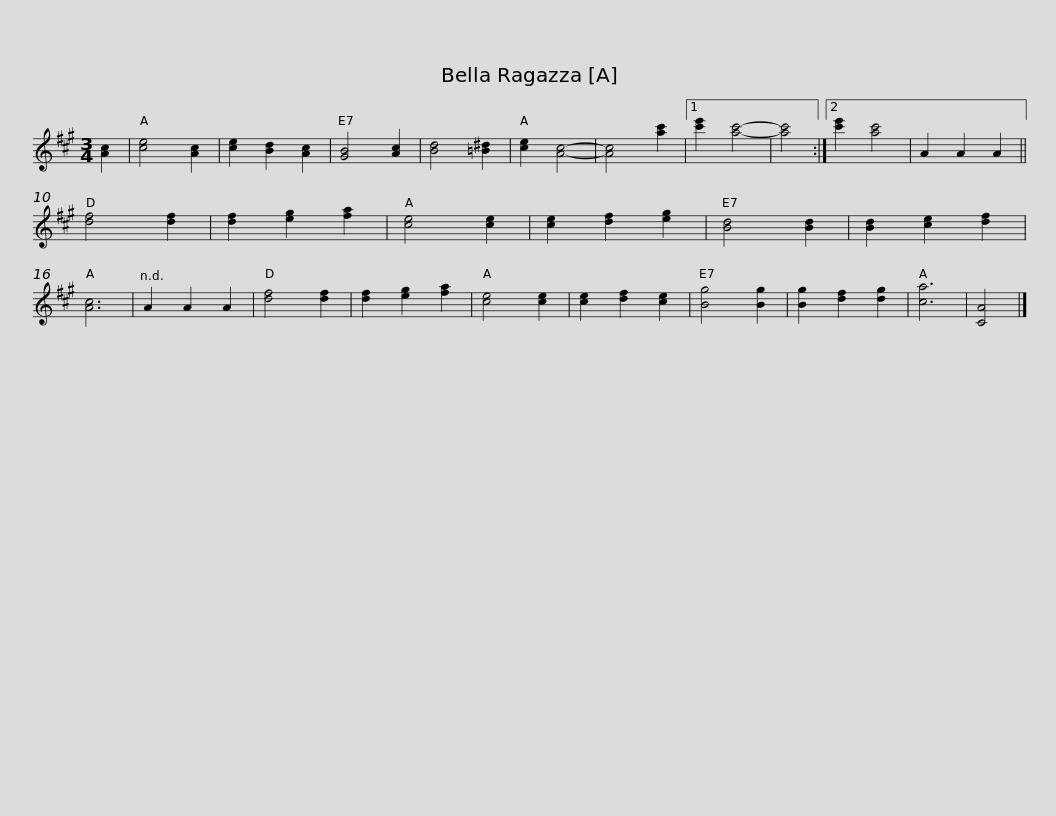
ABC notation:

X:1
L:1/8
M:3/4
I:linebreak $
K:A
V:1 treble
V:1
 [Ac]2 | [ce]4 [Ac]2 | [ce]2 [Bd]2 [Ac]2 | [GB]4 [Ac]2 | [Bd]4 [=B^d]2 | %5
 [ce]2 [Ac]4- | [Ac]4 [ac']2 |1 [c'e']2 [ac']4- | [ac']4 :|2 [c'e']2 [ac']4 | %10
 A2 A2 A2 || [df]4 [df]2 | [df]2 [eg]2 [fa]2 | [ce]4 [ce]2 |$ [ce]2 [df]2 [eg]2 | %15
 [Bd]4 [Bd]2 | [Bd]2 [ce]2 [df]2 | [Ac]6 | A2 A2 A2 | [df]4 [df]2 | %20
 [df]2 [eg]2 [fa]2 | [ce]4 [ce]2 | [ce]2 [df]2 [ce]2 | [Bg]4 [Bg]2 | [Bg]2 [df]2 [dg]2 | %25
 [ca]6 | [CA]4 |] %27
